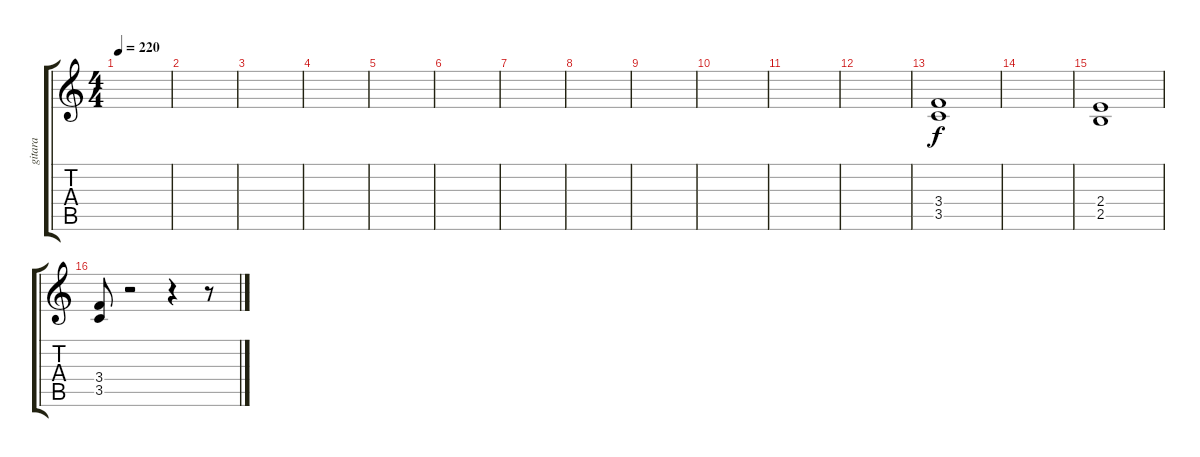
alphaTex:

\track ("gitara" "gitara") {instrument overdrivenguitar}
\staff {score tabs}
\tuning (E4 B3 G3 D3 A2 E2) {hide}
\ts (4 4)
\tempo 220
\clef g2
\ks c
|
|
|
|
|
|
|
|
|
|
|
|
(3.4 3.5).1 |
|
(2.4 2.5).1 |
(3.4 3.5).8 r.2 r.4 r.8
